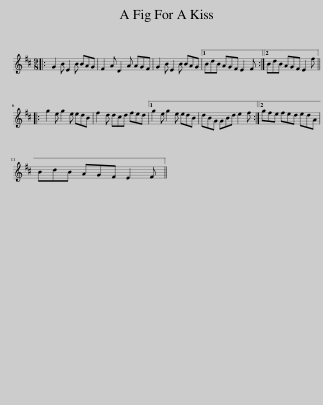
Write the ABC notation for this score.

X:1
L:1/8
M:9/8
I:linebreak $
K:D
V:1 treble
V:1
|: G2 B E2 B BAG | F2 A D2 A AGF | G2 B E2 B BAG |1 BdB AGF E2 F :|2 BdB AGF E2 f |:$ %5
 g2 e g2 e edB | f2 d dcd fed |1 g2 e g2 e edB | dBG GBd e2 f :|2 gfe fed edA |$ %10
 BdB AGF E2 F || %11
